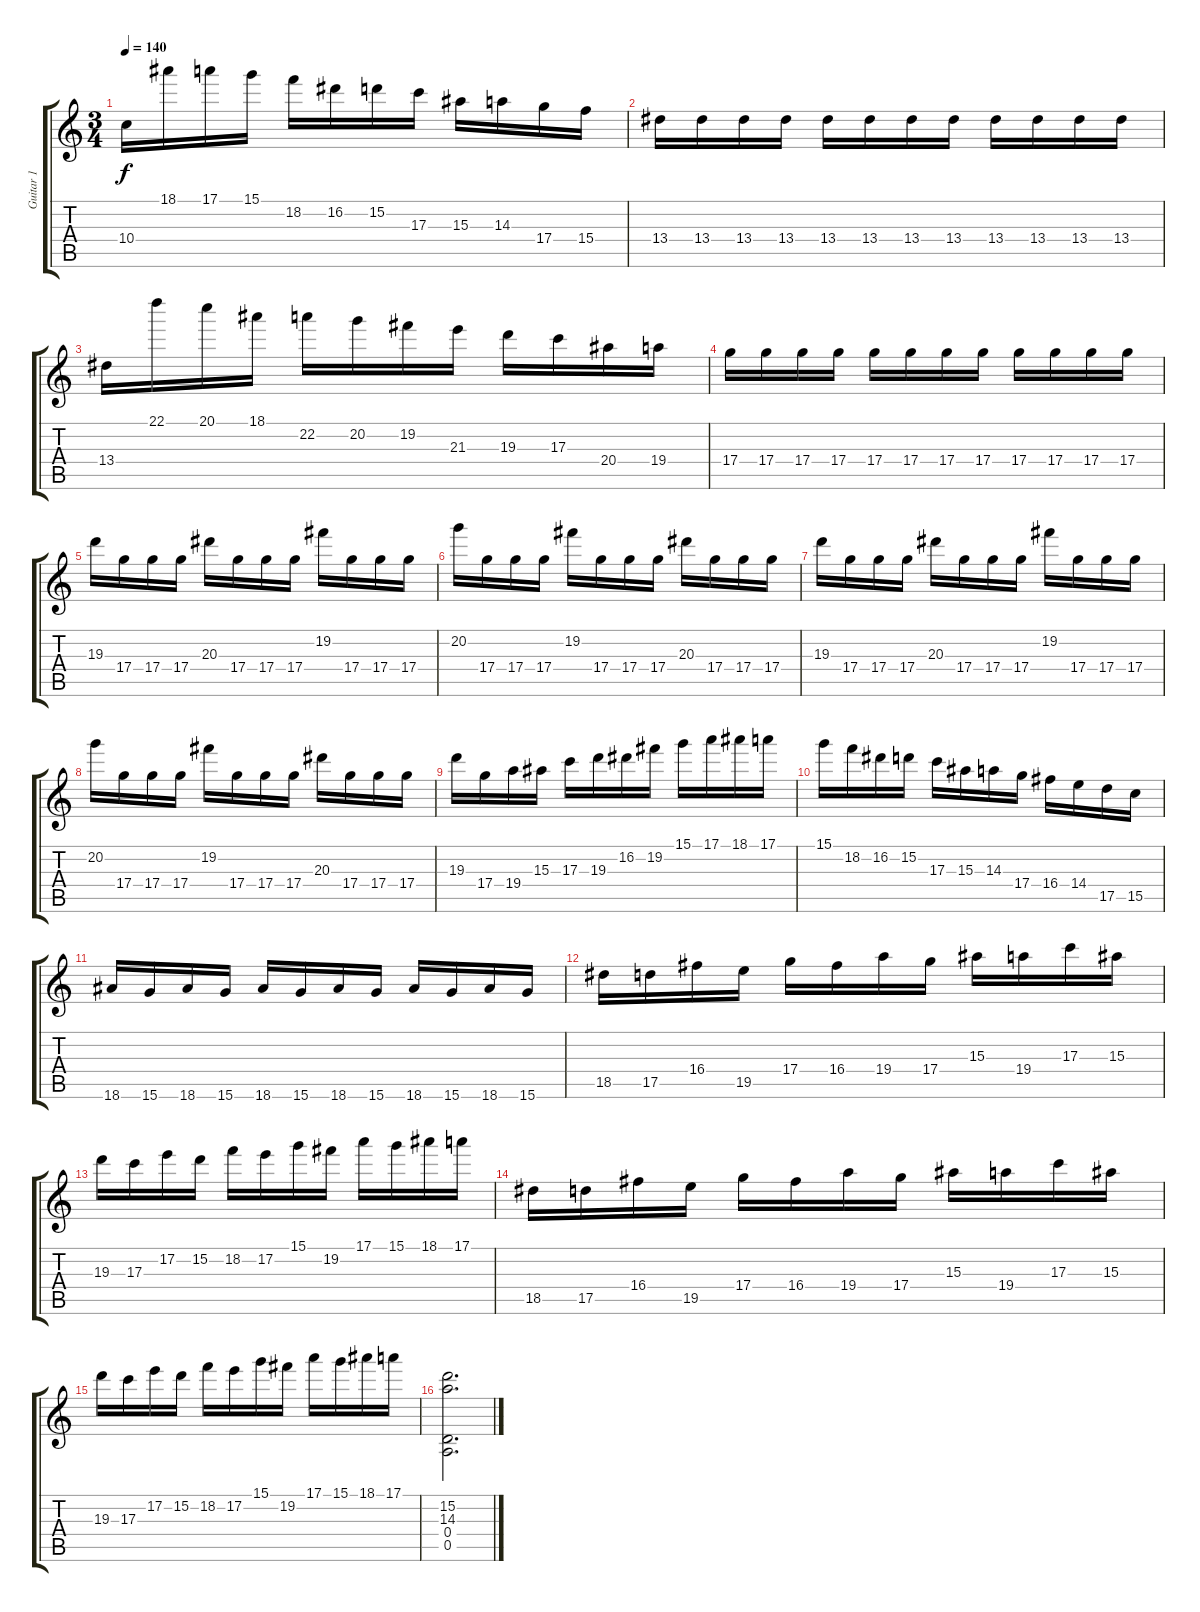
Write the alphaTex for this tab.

\track ("Guitar 1" "Guitar 1") {instrument overdrivenguitar}
\staff {score tabs}
\tuning (E4 B3 G3 D3 A2 E2) {hide}
\ts (3 4)
\tempo 140
\clef g2
\ks c
10.4.16{dy f} 18.1.16 17.1.16 15.1.16 18.2.16 16.2.16 15.2.16 17.3.16 15.3.16 14.3.16 17.4.16 15.4.16 |
13.4.16 13.4.16 13.4.16 13.4.16 13.4.16 13.4.16 13.4.16 13.4.16 13.4.16 13.4.16 13.4.16 13.4.16 |
13.4.16 22.1.16 20.1.16 18.1.16 22.2.16 20.2.16 19.2.16 21.3.16 19.3.16 17.3.16 20.4.16 19.4.16 |
17.4.16 17.4.16 17.4.16 17.4.16 17.4.16 17.4.16 17.4.16 17.4.16 17.4.16 17.4.16 17.4.16 17.4.16 |
19.3.16 17.4.16 17.4.16 17.4.16 20.3.16 17.4.16 17.4.16 17.4.16 19.2.16 17.4.16 17.4.16 17.4.16 |
20.2.16 17.4.16 17.4.16 17.4.16 19.2.16 17.4.16 17.4.16 17.4.16 20.3.16 17.4.16 17.4.16 17.4.16 |
19.3.16 17.4.16 17.4.16 17.4.16 20.3.16 17.4.16 17.4.16 17.4.16 19.2.16 17.4.16 17.4.16 17.4.16 |
20.2.16 17.4.16 17.4.16 17.4.16 19.2.16 17.4.16 17.4.16 17.4.16 20.3.16 17.4.16 17.4.16 17.4.16 |
19.3.16 17.4.16 19.4.16 15.3.16 17.3.16 19.3.16 16.2.16 19.2.16 15.1.16 17.1.16 18.1.16 17.1.16 |
15.1.16 18.2.16 16.2.16 15.2.16 17.3.16 15.3.16 14.3.16 17.4.16 16.4.16 14.4.16 17.5.16 15.5.16 |
18.6.16 15.6.16 18.6.16 15.6.16 18.6.16 15.6.16 18.6.16 15.6.16 18.6.16 15.6.16 18.6.16 15.6.16 |
18.5.16 17.5.16 16.4.16 19.5.16 17.4.16 16.4.16 19.4.16 17.4.16 15.3.16 19.4.16 17.3.16 15.3.16 |
19.3.16 17.3.16 17.2.16 15.2.16 18.2.16 17.2.16 15.1.16 19.2.16 17.1.16 15.1.16 18.1.16 17.1.16 |
18.5.16 17.5.16 16.4.16 19.5.16 17.4.16 16.4.16 19.4.16 17.4.16 15.3.16 19.4.16 17.3.16 15.3.16 |
19.3.16 17.3.16 17.2.16 15.2.16 18.2.16 17.2.16 15.1.16 19.2.16 17.1.16 15.1.16 18.1.16 17.1.16 |
(15.2 14.3 0.4 0.5).2{d}
